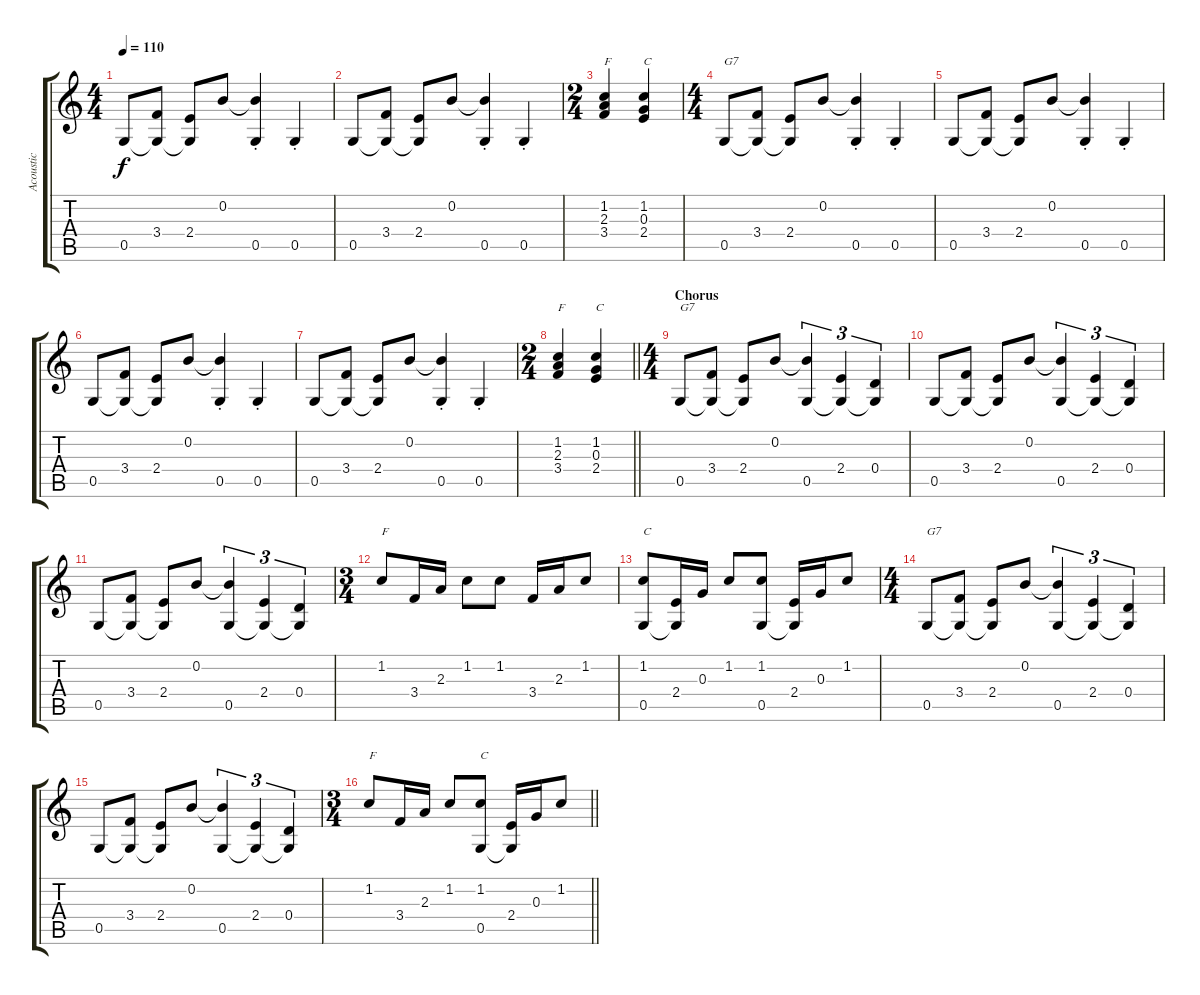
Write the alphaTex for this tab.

\track ("Acoustic" "Acoustic") {instrument acousticguitarsteel}
\staff {score tabs}
\tuning (E4 B3 G3 D3 G2 E2) {hide}
\ts (4 4)
\tempo 110
\clef g2
\ks c
0.5.8{dy f} (3.4 0.5{t}).8 (2.4 0.5{t}).8 0.2.8 (0.2{t} 0.5{st}).4 0.5{st}.4 |
0.5.8 (3.4 0.5{t}).8 (2.4 0.5{t}).8 0.2.8 (0.2{t} 0.5{st}).4 0.5{st}.4 |
\ts (2 4)
(1.2 2.3 3.4).4{txt "F"} (1.2 0.3 2.4).4{txt "C"} |
\ts (4 4)
0.5.8{txt "G7"} (3.4 0.5{t}).8 (2.4 0.5{t}).8 0.2.8 (0.2{t} 0.5{st}).4 0.5{st}.4 |
0.5.8 (3.4 0.5{t}).8 (2.4 0.5{t}).8 0.2.8 (0.2{t} 0.5{st}).4 0.5{st}.4 |
0.5.8 (3.4 0.5{t}).8 (2.4 0.5{t}).8 0.2.8 (0.2{t} 0.5{st}).4 0.5{st}.4 |
0.5.8 (3.4 0.5{t}).8 (2.4 0.5{t}).8 0.2.8 (0.2{t} 0.5{st}).4 0.5{st}.4 |
\ts (2 4)
\barLineRight lightlight
(1.2 2.3 3.4).4{txt "F"} (1.2 0.3 2.4).4{txt "C"} |
\ts (4 4)
\section ("" "Chorus")
0.5.8{txt "G7"} (3.4 0.5{t}).8 (2.4 0.5{t}).8 0.2.8 (0.2{t} 0.5).4{tu (3 2)} (2.4 0.5{t}).4{tu (3 2)} (0.4 0.5{t}).4{tu (3 2)} |
0.5.8 (3.4 0.5{t}).8 (2.4 0.5{t}).8 0.2.8 (0.2{t} 0.5).4{tu (3 2)} (2.4 0.5{t}).4{tu (3 2)} (0.4 0.5{t}).4{tu (3 2)} |
0.5.8 (3.4 0.5{t}).8 (2.4 0.5{t}).8 0.2.8 (0.2{t} 0.5).4{tu (3 2)} (2.4 0.5{t}).4{tu (3 2)} (0.4 0.5{t}).4{tu (3 2)} |
\ts (3 4)
1.2.8{txt "F"} 3.4.16 2.3.16 1.2.8 1.2.8 3.4.16 2.3.16 1.2.8 |
(1.2 0.5).8{txt "C"} (2.4 0.5{t}).16 0.3.16 1.2.8 (1.2 0.5).8 (2.4 0.5{t}).16 0.3.16 1.2.8 |
\ts (4 4)
0.5.8{txt "G7"} (3.4 0.5{t}).8 (2.4 0.5{t}).8 0.2.8 (0.2{t} 0.5).4{tu (3 2)} (2.4 0.5{t}).4{tu (3 2)} (0.4 0.5{t}).4{tu (3 2)} |
0.5.8 (3.4 0.5{t}).8 (2.4 0.5{t}).8 0.2.8 (0.2{t} 0.5).4{tu (3 2)} (2.4 0.5{t}).4{tu (3 2)} (0.4 0.5{t}).4{tu (3 2)} |
\ts (3 4)
\barLineRight lightlight
1.2.8{txt "F"} 3.4.16 2.3.16 1.2.8 (1.2 0.5).8{txt "C"} (2.4 0.5{t}).16 0.3.16 1.2.8
